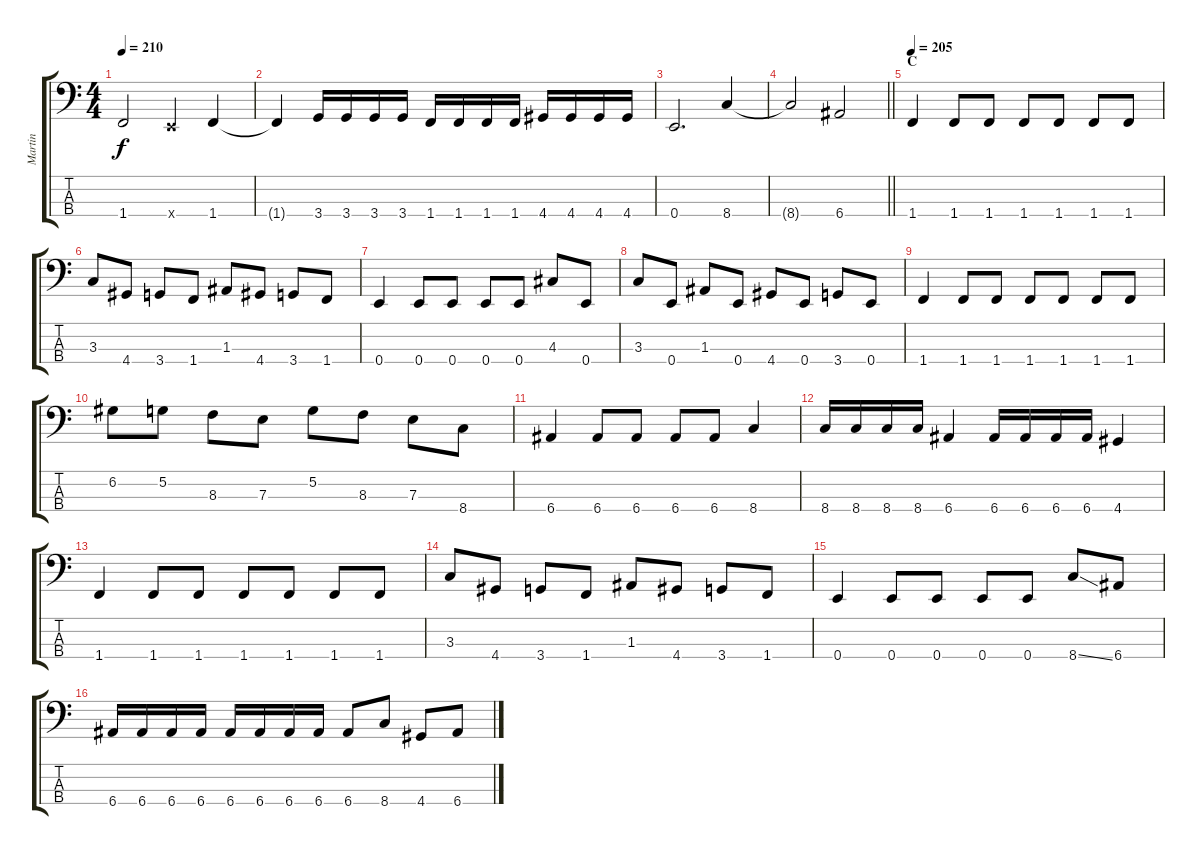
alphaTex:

\track ("Martin" "Martin") {instrument electricbassfinger}
\staff {score tabs}
\tuning (G2 D2 A1 E1) {hide}
\ts (4 4)
\tempo 210
\clef f4
\ks c
1.4.2{dy f} 0.4{x}.4 1.4.4 |
1.4{t}.4 3.4.16 3.4.16 3.4.16 3.4.16 1.4.16 1.4.16 1.4.16 1.4.16 4.4.16 4.4.16 4.4.16 4.4.16 |
0.4.2{d} 8.4.4 |
\barLineRight lightlight
8.4{t}.2 6.4.2 |
\section ("" "C")
\tempo 205
1.4.4 1.4.8 1.4.8 1.4.8 1.4.8 1.4.8 1.4.8 |
3.3.8 4.4.8 3.4.8 1.4.8 1.3.8 4.4.8 3.4.8 1.4.8 |
0.4.4 0.4.8 0.4.8 0.4.8 0.4.8 4.3.8 0.4.8 |
3.3.8 0.4.8 1.3.8 0.4.8 4.4.8 0.4.8 3.4.8 0.4.8 |
1.4.4 1.4.8 1.4.8 1.4.8 1.4.8 1.4.8 1.4.8 |
6.2.8 5.2.8 8.3.8 7.3.8 5.2.8 8.3.8 7.3.8 8.4.8 |
6.4.4 6.4.8 6.4.8 6.4.8 6.4.8 8.4.4 |
8.4.16 8.4.16 8.4.16 8.4.16 6.4.4 6.4.16 6.4.16 6.4.16 6.4.16 4.4.4 |
1.4.4 1.4.8 1.4.8 1.4.8 1.4.8 1.4.8 1.4.8 |
3.3.8 4.4.8 3.4.8 1.4.8 1.3.8 4.4.8 3.4.8 1.4.8 |
0.4.4 0.4.8 0.4.8 0.4.8 0.4.8 8.4{ss}.8 6.4.8 |
6.4.16 6.4.16 6.4.16 6.4.16 6.4.16 6.4.16 6.4.16 6.4.16 6.4.8 8.4.8 4.4.8 6.4.8
